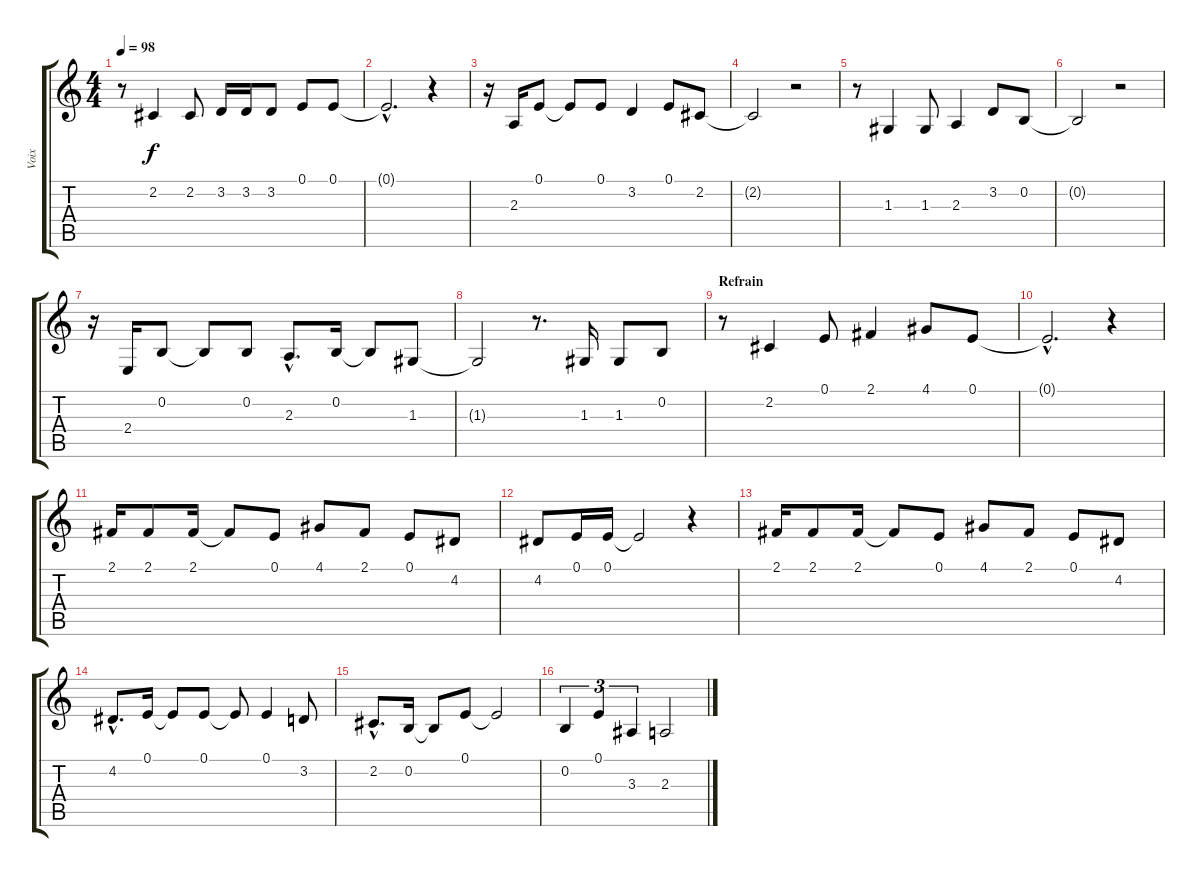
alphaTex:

\track ("Voix" "Voix") {instrument trumpet}
\staff {score tabs}
\tuning (E4 B3 G3 D3 A2 E2) {hide}
\ts (4 4)
\tempo 98
\clef g2
\ks c
r.8{dy f} 2.2.4 2.2.8 3.2.16 3.2.16 3.2.8 0.1.8 0.1.8 |
0.1{hac t}.2{d} r.4 |
r.16 2.3.16 0.1.8 0.1{t}.8 0.1.8 3.2.4 0.1.8 2.2.8 |
2.2{t}.2 r.2 |
r.8 1.3.4 1.3.8 2.3.4 3.2.8 0.2.8 |
0.2{t}.2 r.2 |
r.16 2.4.16 0.2.8 0.2{t}.8 0.2.8 2.3{hac}.8{d} 0.2.16 0.2{t}.8 1.3.8 |
1.3{t}.2 r.8{d} 1.3.16 1.3.8 0.2.8 |
\section ("" "Refrain")
r.8 2.2.4 0.1.8 2.1.4 4.1.8 0.1.8 |
0.1{hac t}.2{d} r.4 |
2.1.16 2.1.8 2.1.16 2.1{t}.8 0.1.8 4.1.8 2.1.8 0.1.8 4.2.8 |
4.2.8 0.1.16 0.1.16 0.1{t}.2 r.4 |
2.1.16 2.1.8 2.1.16 2.1{t}.8 0.1.8 4.1.8 2.1.8 0.1.8 4.2.8 |
4.2{hac}.8{d} 0.1.16 0.1{t}.8 0.1.8 0.1{t}.8 0.1.4 3.2.8 |
2.2{hac}.8{d} 0.2.16 0.2{t}.8 0.1.8 0.1{t}.2 |
0.2.4{tu (3 2)} 0.1.4{tu (3 2)} 3.3.4{tu (3 2)} 2.3.2
